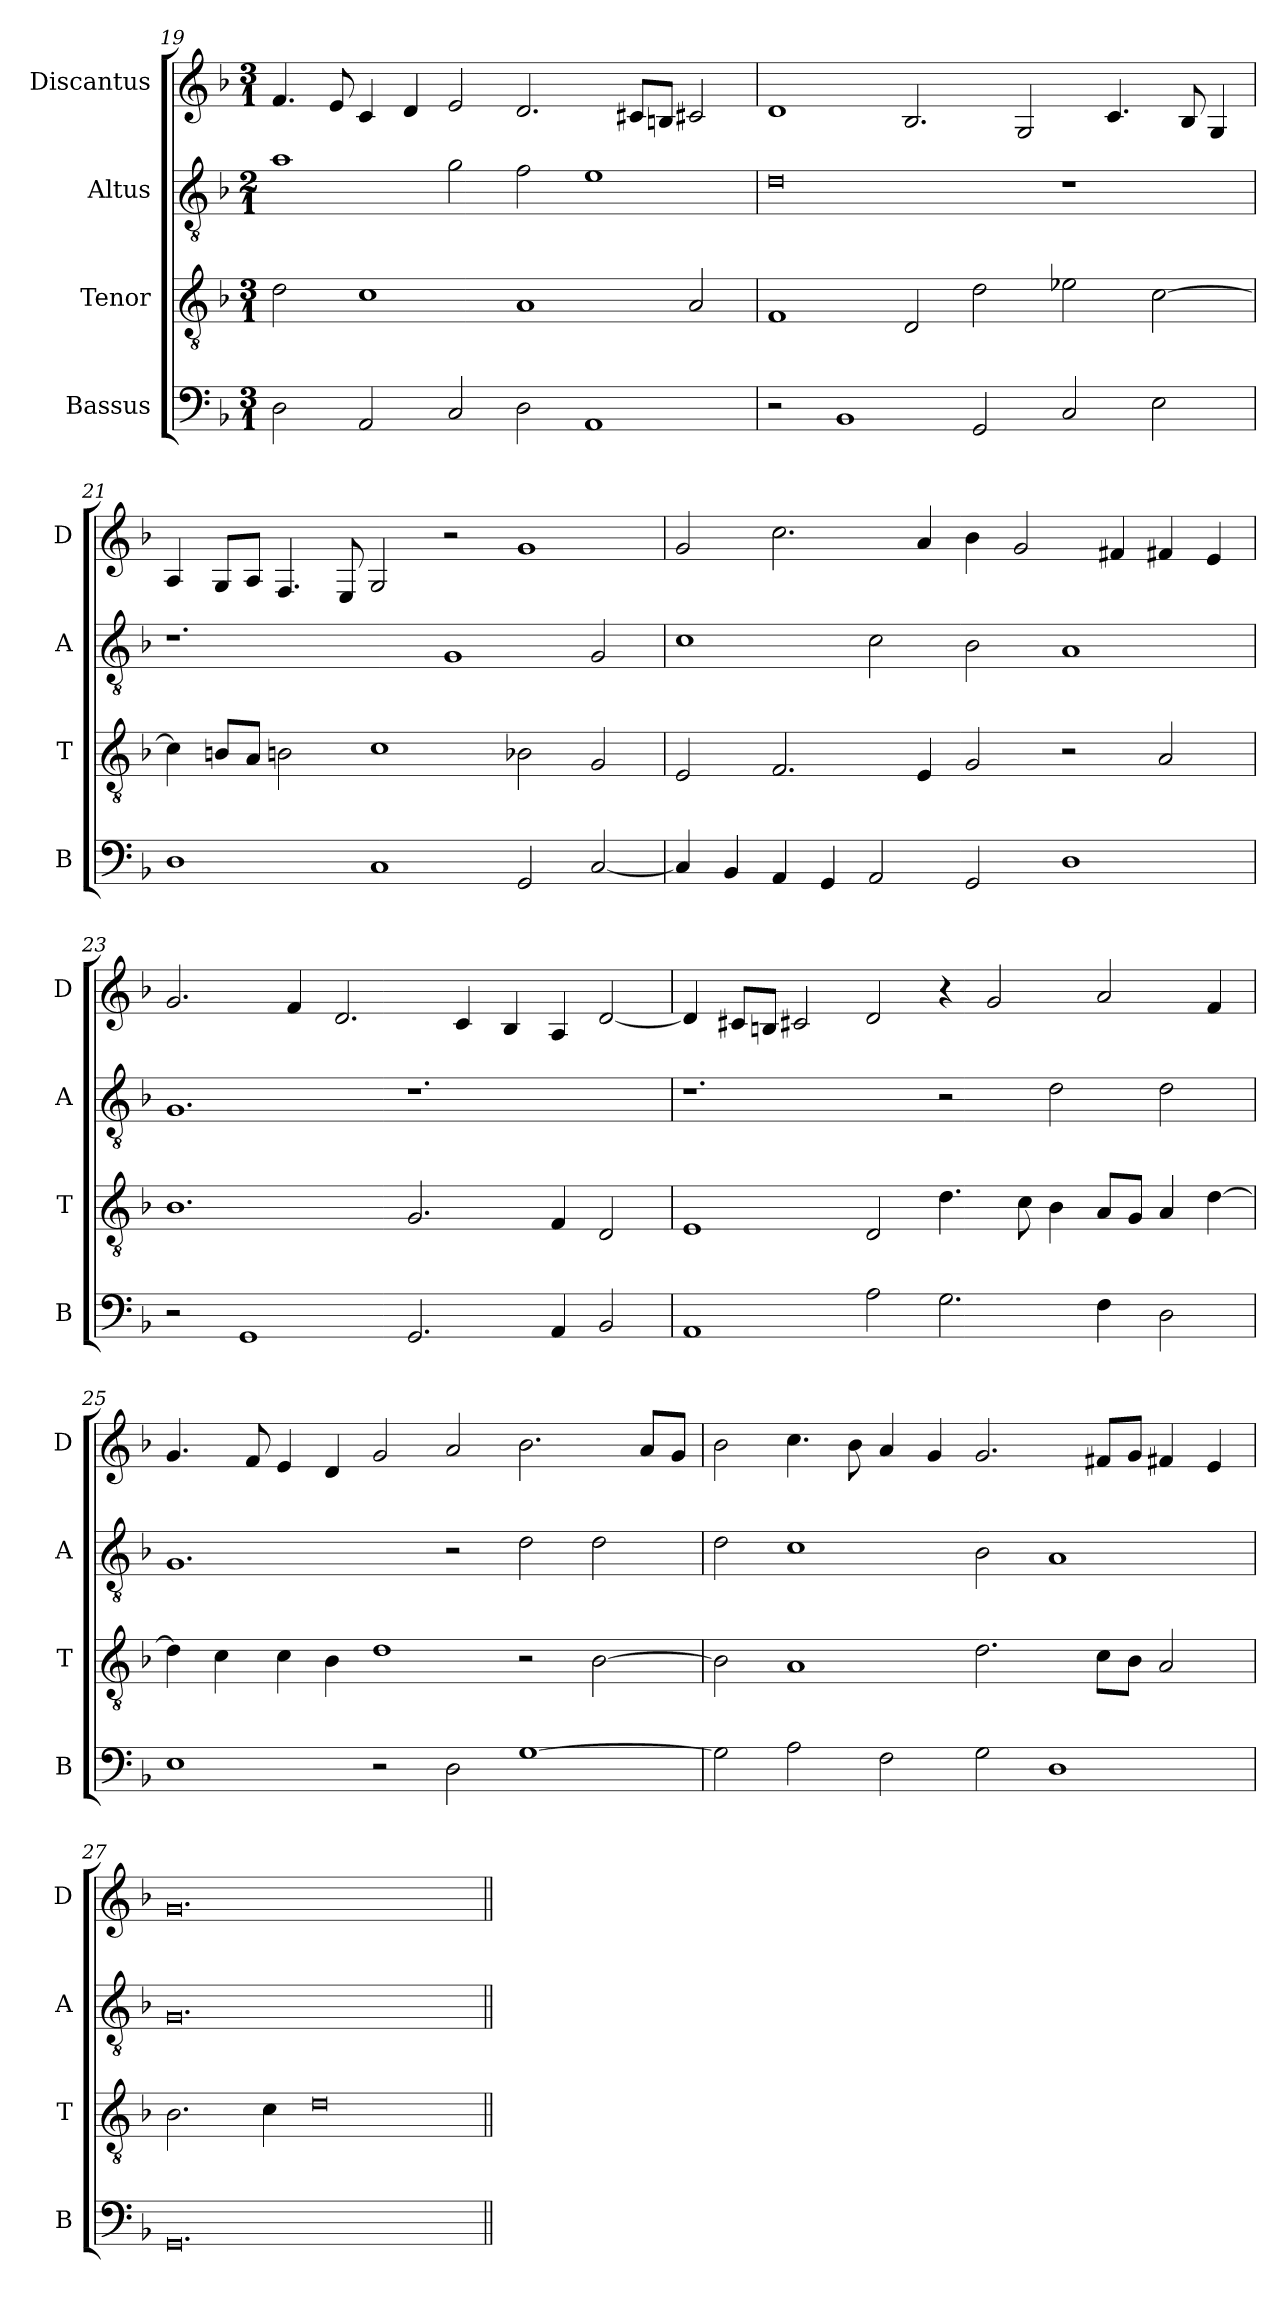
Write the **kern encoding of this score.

**kern	**kern	**kern	**kern
*part4	*part3	*part2	*part1
*staff4	*staff3	*staff2	*staff1
*I"Bassus	*I"Tenor	*I"Altus	*I"Discantus
*I'B	*I'T	*I'A	*I'D
*clefF4	*clefGv2	*clefGv2	*clefG2
*k[b-]	*k[b-]	*k[b-]	*k[b-]
*M3/1	*M3/1	*M2/1	*M3/1
=19	=19	=19	=19
2D\	2d\	1a	4.f/
.	.	.	8e/
2AA/	1c	.	4c/
.	.	.	4d/
2C/	.	2g\	2e/
2D\	1A	2f\	2.d/
1AA	.	1e	.
.	.	.	8c#X/L
.	.	.	8Bn/J
.	2A/	.	2c#X/
=20	=20	=20	=20
2r	1F	0d	1d
1BB-	.	.	.
.	2D/	.	2.B-/
2GG/	2d\	.	.
.	.	.	2G/
2C/	2e-X\	1r	.
.	.	.	4.c/
2E\	[2c\	.	.
.	.	.	8B-/
.	.	.	4G/
=21	=21	=21	=21
1D	4c\]	1.r	4A/
.	8Bn/L	.	8G/L
.	8A/J	.	8A/J
.	2Bn\	.	4.F/
.	.	.	8E/
1C	1c	.	2G/
.	.	1G	2r
2GG/	2B-X\	.	1g
[2C/	2G/	2G/	.
=22	=22	=22	=22
4C/]	2E/	1c	2g/
4BB-/	.	.	.
4AA/	2.F/	.	2.cc\
4GG/	.	.	.
2AA/	.	2c\	.
.	4E/	.	4a/
2GG/	2G/	2B-\	4b-\
.	.	.	2g/
1D	2r	1A	.
.	.	.	4f#X/
.	2A/	.	4f#X/
.	.	.	4e/
=23	=23	=23	=23
2r	1.B-	1.G	2.g/
1GG	.	.	.
.	.	.	4f/
.	.	.	2.d/
2.GG/	2.G/	1.r	.
.	.	.	4c/
.	.	.	4B-/
4AA/	4F/	.	4A/
2BB-/	2D/	.	[2d/
=24	=24	=24	=24
1AA	1E	1.r	4d/]
.	.	.	8c#X/L
.	.	.	8Bn/J
.	.	.	2c#X/
2A\	2D/	.	2d/
2.G\	4.d\	2r	4r
.	.	.	2g/
.	8c\	.	.
.	4B-\	2d\	.
4F\	8A/L	.	2a/
.	8G/J	.	.
2D\	4A/	2d\	.
.	[4d\	.	4f/
=25	=25	=25	=25
1E	4d\]	1.G	4.g/
.	4c\	.	.
.	.	.	8f/
.	4c\	.	4e/
.	4B-\	.	4d/
2r	1d	.	2g/
2D\	.	2r	2a/
[1G	2r	2d\	2.b-\
.	[2B-\	2d\	.
.	.	.	8a/L
.	.	.	8g/J
=26	=26	=26	=26
2G\]	2B-\]	2d\	2b-\
2A\	1A	1c	4.cc\
.	.	.	8b-\
2F\	.	.	4a/
.	.	.	4g/
2G\	2.d\	2B-\	2.g/
1D	.	1A	.
.	8c\L	.	8f#X/L
.	8B-\J	.	8g/J
.	2A/	.	4f#X/
.	.	.	4e/
=27	=27	=27	=27
0.GG	2.B-\	0.G	0.g
.	4c\	.	.
.	0d	.	.
=||	=||	=||	=||
*-	*-	*-	*-
